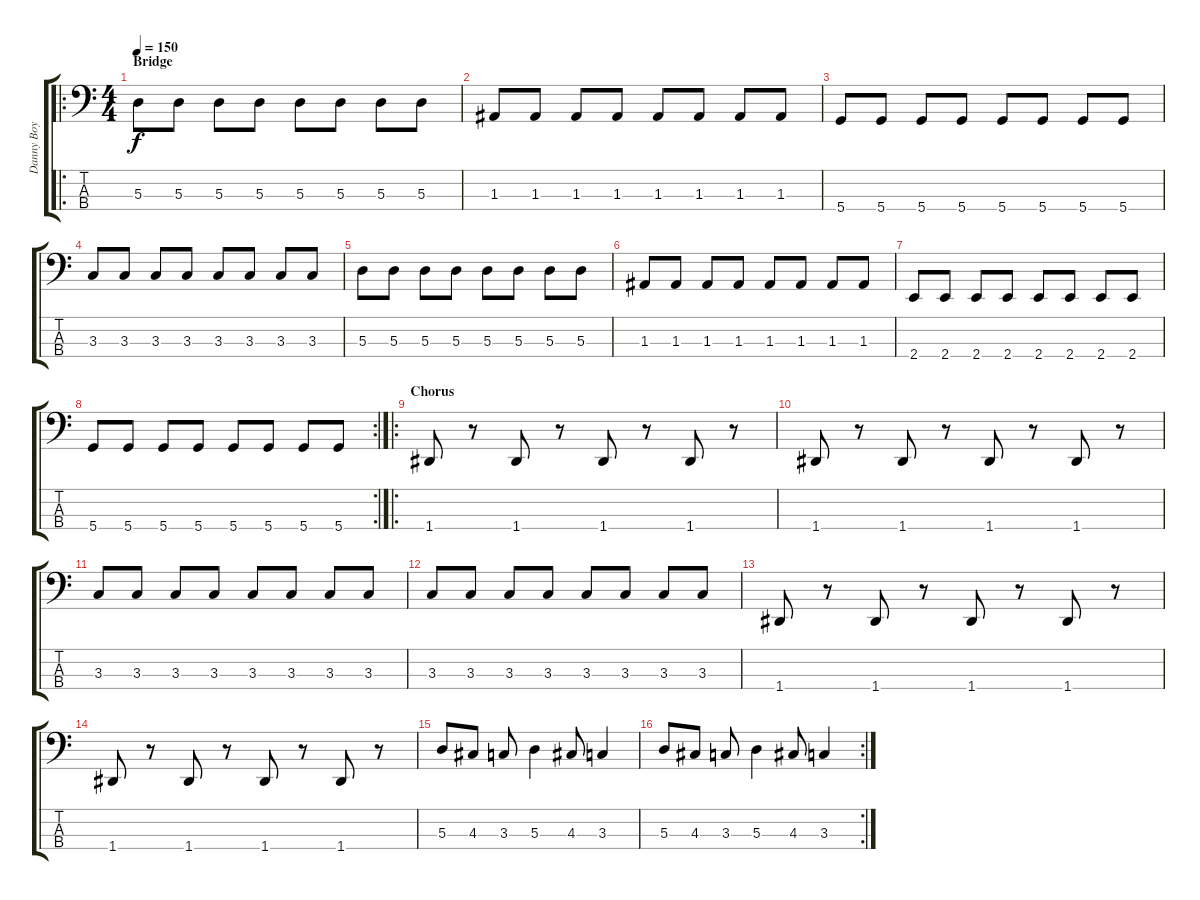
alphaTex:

\track ("Danny Boy" "Danny Boy") {instrument electricbasspick}
\staff {score tabs}
\tuning (G2 D2 A1 D1) {hide}
\ro
\ts (4 4)
\section ("" "Bridge")
\tempo 150
\clef f4
\ks c
5.3.8{dy f} 5.3.8 5.3.8 5.3.8 5.3.8 5.3.8 5.3.8 5.3.8 |
1.3.8 1.3.8 1.3.8 1.3.8 1.3.8 1.3.8 1.3.8 1.3.8 |
5.4.8 5.4.8 5.4.8 5.4.8 5.4.8 5.4.8 5.4.8 5.4.8 |
3.3.8 3.3.8 3.3.8 3.3.8 3.3.8 3.3.8 3.3.8 3.3.8 |
5.3.8 5.3.8 5.3.8 5.3.8 5.3.8 5.3.8 5.3.8 5.3.8 |
1.3.8 1.3.8 1.3.8 1.3.8 1.3.8 1.3.8 1.3.8 1.3.8 |
2.4.8 2.4.8 2.4.8 2.4.8 2.4.8 2.4.8 2.4.8 2.4.8 |
\rc 2
5.4.8 5.4.8 5.4.8 5.4.8 5.4.8 5.4.8 5.4.8 5.4.8 |
\ro
\section ("" "Chorus")
1.4.8 r.8 1.4.8 r.8 1.4.8 r.8 1.4.8 r.8 |
1.4.8 r.8 1.4.8 r.8 1.4.8 r.8 1.4.8 r.8 |
3.3.8 3.3.8 3.3.8 3.3.8 3.3.8 3.3.8 3.3.8 3.3.8 |
3.3.8 3.3.8 3.3.8 3.3.8 3.3.8 3.3.8 3.3.8 3.3.8 |
1.4.8 r.8 1.4.8 r.8 1.4.8 r.8 1.4.8 r.8 |
1.4.8 r.8 1.4.8 r.8 1.4.8 r.8 1.4.8 r.8 |
5.3.8 4.3.8 3.3.8 5.3.4 4.3.8 3.3.4 |
\rc 2
5.3.8 4.3.8 3.3.8 5.3.4 4.3.8 3.3.4
